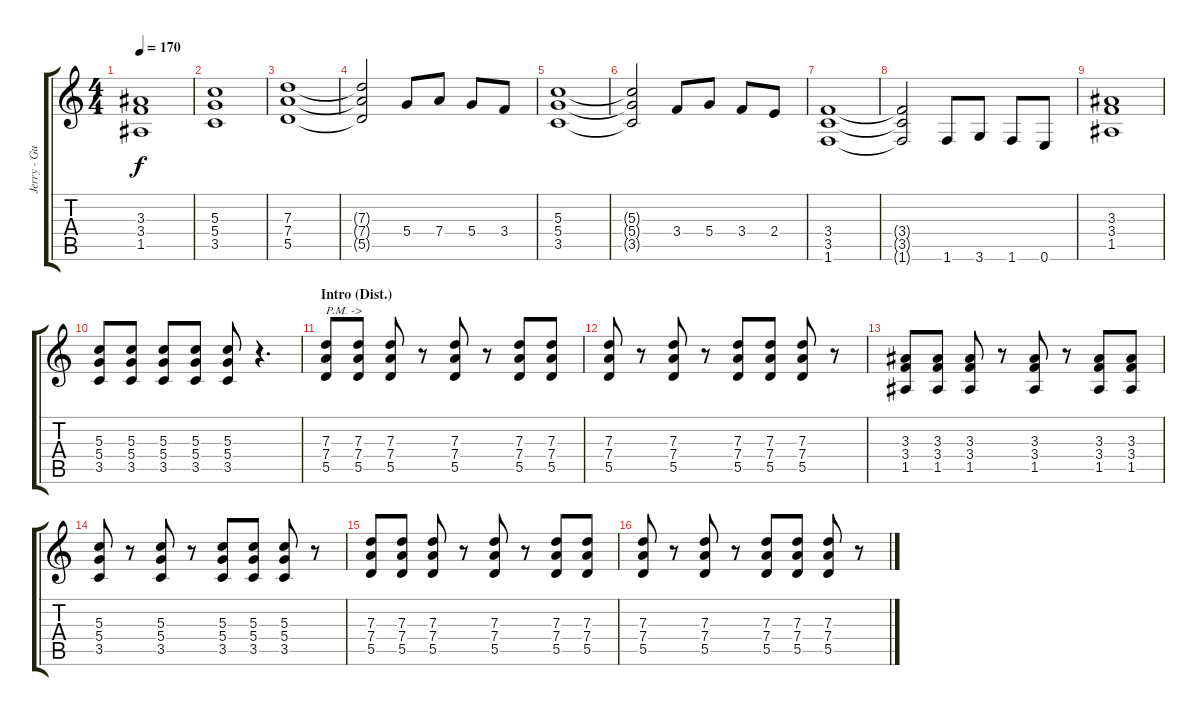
\track ("Jerry - Guitar 2" "Jerry - Gu") {instrument distortionguitar}
\staff {score tabs}
\tuning (E4 B3 G3 D3 A2 E2) {hide}
\ts (4 4)
\tempo 170
\clef g2
\ks c
(3.3 3.4 1.5).1{dy f} |
(5.3 5.4 3.5).1 |
(7.3 7.4 5.5).1 |
(7.3{t} 7.4{t} 5.5{t}).2 5.4.8 7.4.8 5.4.8 3.4.8 |
(5.3 5.4 3.5).1 |
(5.3{t} 5.4{t} 3.5{t}).2 3.4.8 5.4.8 3.4.8 2.4.8 |
(3.4 3.5 1.6).1 |
(3.4{t} 3.5{t} 1.6{t}).2 1.6.8 3.6.8 1.6.8 0.6.8 |
(3.3 3.4 1.5).1 |
(5.3 5.4 3.5).8 (5.3 5.4 3.5).8 (5.3 5.4 3.5).8 (5.3 5.4 3.5).8 (5.3 5.4 3.5).8 r.4{d} |
\section ("" "Intro (Dist.)")
(7.3 7.4 5.5).8{txt "P.M. ->" instrument distortionguitar} (7.3 7.4 5.5).8 (7.3 7.4 5.5).8 r.8 (7.3 7.4 5.5).8 r.8 (7.3 7.4 5.5).8 (7.3 7.4 5.5).8 |
(7.3 7.4 5.5).8 r.8 (7.3 7.4 5.5).8 r.8 (7.3 7.4 5.5).8 (7.3 7.4 5.5).8 (7.3 7.4 5.5).8 r.8 |
(3.3 3.4 1.5).8 (3.3 3.4 1.5).8 (3.3 3.4 1.5).8 r.8 (3.3 3.4 1.5).8 r.8 (3.3 3.4 1.5).8 (3.3 3.4 1.5).8 |
(5.3 5.4 3.5).8 r.8 (5.3 5.4 3.5).8 r.8 (5.3 5.4 3.5).8 (5.3 5.4 3.5).8 (5.3 5.4 3.5).8 r.8 |
(7.3 7.4 5.5).8 (7.3 7.4 5.5).8 (7.3 7.4 5.5).8 r.8 (7.3 7.4 5.5).8 r.8 (7.3 7.4 5.5).8 (7.3 7.4 5.5).8 |
(7.3 7.4 5.5).8 r.8 (7.3 7.4 5.5).8 r.8 (7.3 7.4 5.5).8 (7.3 7.4 5.5).8 (7.3 7.4 5.5).8 r.8
